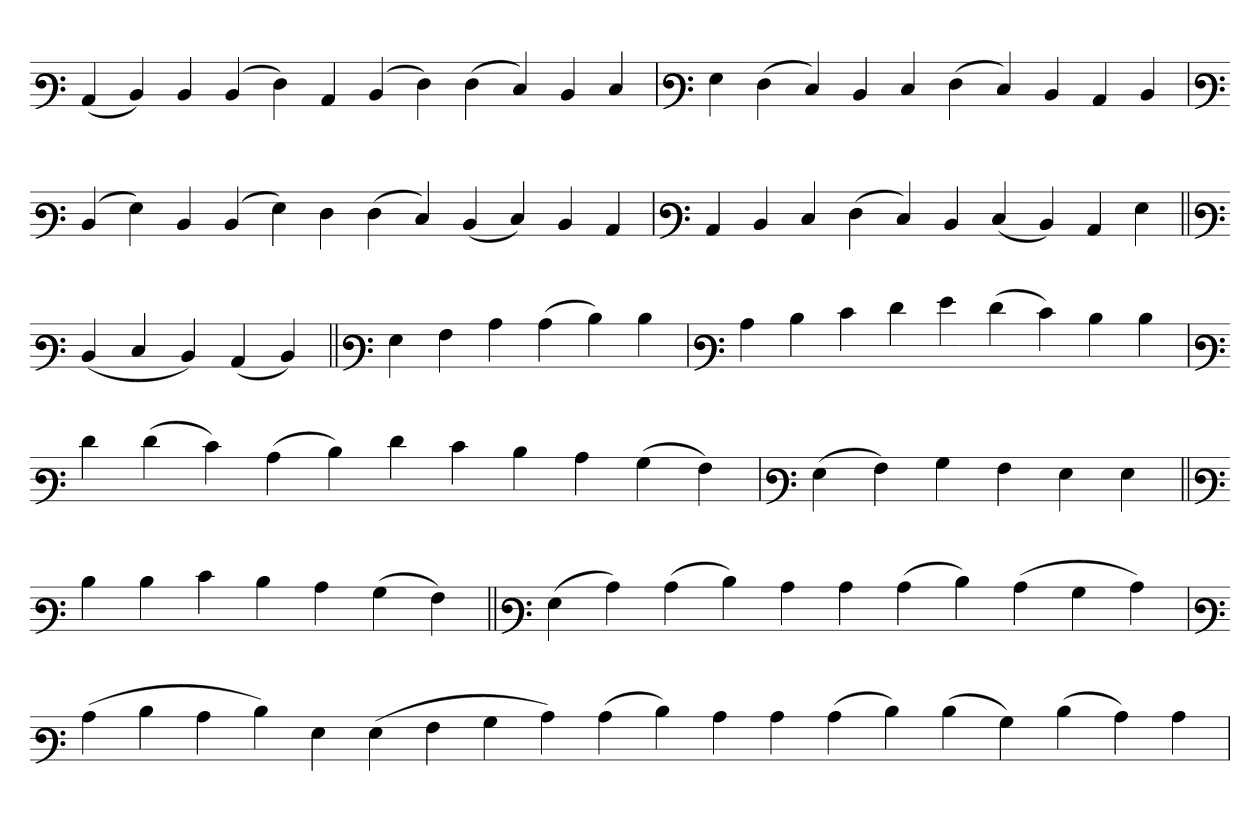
**kern
*part1
*staff1
*clefF3
=
(4C
4D)
4D
(4D
4F)
4C
(4D
4F)
(4F
4E)
4D
4E
=`
*clefF3
4G
(4F
4E)
4D
4E
(4F
4E)
4D
4C
4D
='
*clefF3
(4D
4G)
4D
(4D
4G)
4F
(4F
4E)
(4D
4E)
4D
4C
=`
*clefF3
4C
4D
4E
(4F
4E)
4D
(4E
4D)
4C
4G
=||
*clefF3
(4D
4E
4D)
(4C
4D)
=||
*clefF3
4G
4A
4c
(4c
4d)
4d
=`
*clefF3
4c
4d
4e
4f
4g
(4f
4e)
4d
4d
='
*clefF3
4f
(4f
4e)
(4c
4d)
4f
4e
4d
4c
(4B
4A)
=`
*clefF3
(4G
4A)
4B
4A
4G
4G
=||
*clefF3
4d
4d
4e
4d
4c
(4B
4A)
=||
*clefF3
(4G
4c)
(4c
4d)
4c
4c
(4c
4d)
(4c
4B
4c)
='
*clefF3
(4c
4d
4c
4d)
4G
(4G
4A
4B
4c)
(4c
4d)
4c
4c
(4c
4d)
(4d
4B)
(4d
4c)
4c
=`
*-
